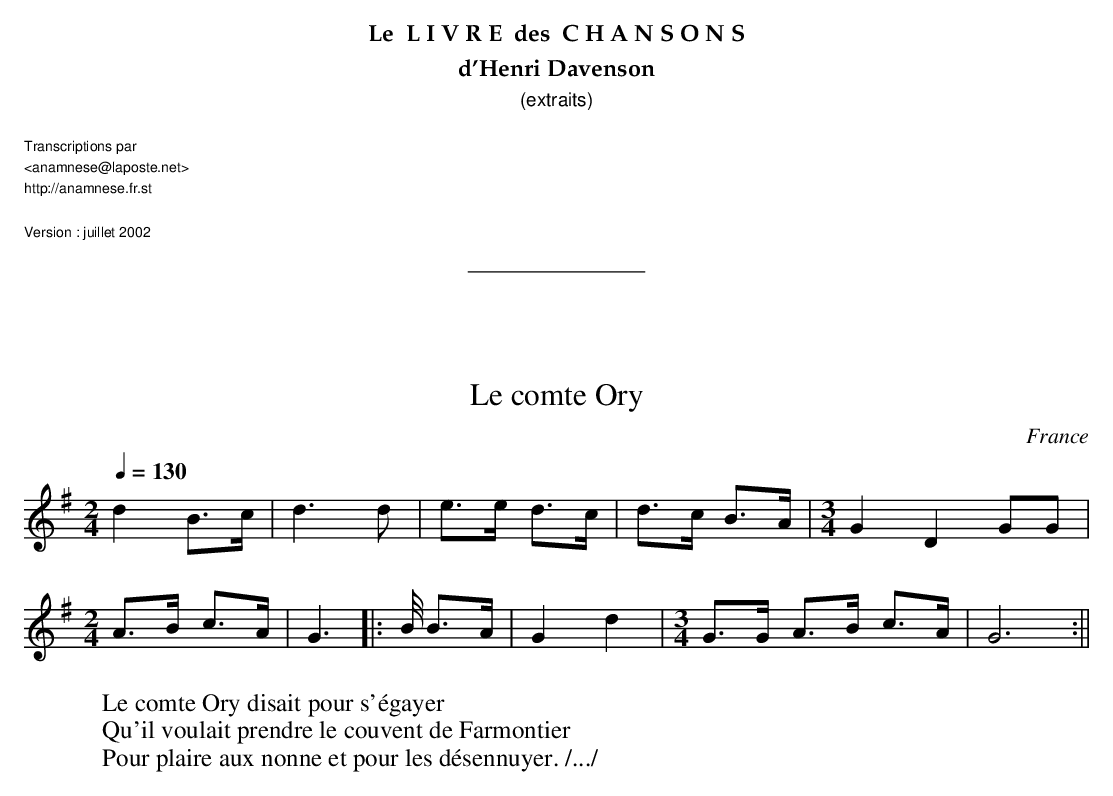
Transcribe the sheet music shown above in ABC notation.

X:1
T:Le comte Ory
O:France
M:2/4
L:1/8
Q:1/4=130
K:G
d2 B>c | d3 d | e>e d>c | d>c B>A |\
M:3/4
G2 D2 GG |
M:2/4
A>B c>A | G3 ||: B/4 B>A | G2d2 |\
M:3/4
G>G A>B c>A | G6 :||
W:Le comte Ory disait pour s'égayer
W:Qu'il voulait prendre le couvent de Farmontier
W:Pour plaire aux nonne et pour les désennuyer. /.../
